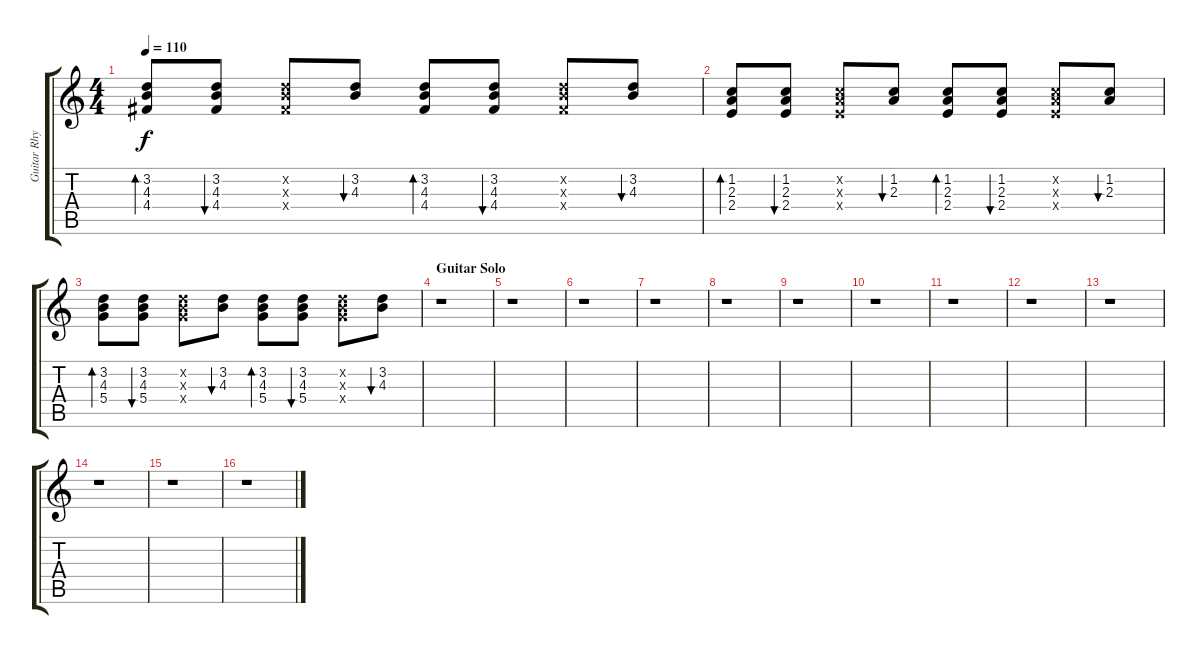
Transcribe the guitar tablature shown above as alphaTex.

\track ("Guitar Rhytem" "Guitar Rhy") {instrument acousticguitarsteel}
\staff {score tabs}
\tuning (E4 B3 G3 D3 A2 E2) {hide}
\ts (4 4)
\tempo 110
\clef g2
\ks c
(3.2 4.3 4.4).8{bd 60 dy f} (3.2 4.3 4.4).8{bu 60} (3.2{x} 4.3{x} 4.4{x}).8 (3.2 4.3).8{bu 60} (3.2 4.3 4.4).8{bd 60} (3.2 4.3 4.4).8{bu 60} (3.2{x} 4.3{x} 4.4{x}).8 (3.2 4.3).8{bu 60} |
(1.2 2.3 2.4).8{bd 60} (1.2 2.3 2.4).8{bu 60} (1.2{x} 2.3{x} 2.4{x}).8 (1.2 2.3).8{bu 60} (1.2 2.3 2.4).8{bd 60} (1.2 2.3 2.4).8{bu 60} (1.2{x} 2.3{x} 2.4{x}).8 (1.2 2.3).8{bu 60} |
(3.2 4.3 5.4).8{bd 60} (3.2 4.3 5.4).8{bu 60} (3.2{x} 4.3{x} 5.4{x}).8 (3.2 4.3).8{bu 60} (3.2 4.3 5.4).8{bd 60} (3.2 4.3 5.4).8{bu 60} (3.2{x} 4.3{x} 5.4{x}).8 (3.2 4.3).8{bu 60} |
\section ("" "Guitar Solo")
r.1 |
r.1 |
r.1 |
r.1 |
r.1 |
r.1 |
r.1 |
r.1 |
r.1 |
r.1 |
r.1 |
r.1 |
r.1
